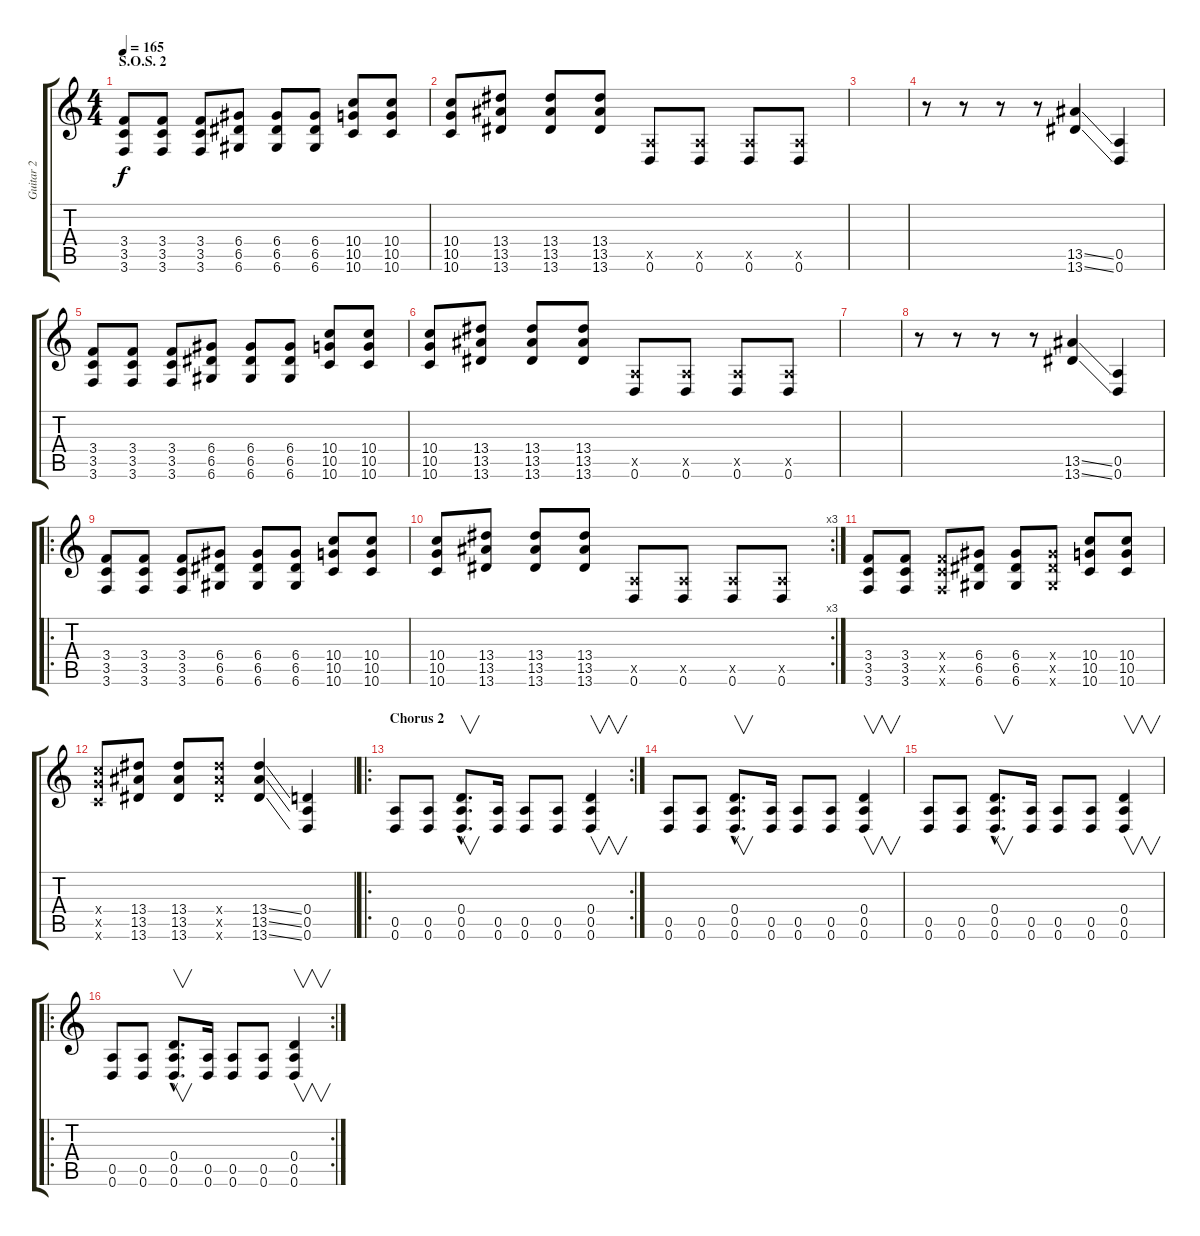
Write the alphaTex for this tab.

\track ("Guitar 2" "Guitar 2") {instrument distortionguitar}
\staff {score tabs}
\tuning (E4 B3 G3 D3 A2 D2) {hide}
\ts (4 4)
\section ("" "S.O.S. 2")
\tempo 165
\clef g2
\ks c
(3.4 3.5 3.6).8{dy f} (3.4 3.5 3.6).8 (3.4 3.5 3.6).8 (6.4 6.5 6.6).8 (6.4 6.5 6.6).8 (6.4 6.5 6.6).8 (10.4 10.5 10.6).8 (10.4 10.5 10.6).8 |
(10.4 10.5 10.6).8 (13.4 13.5 13.6).8 (13.4 13.5 13.6).8 (13.4 13.5 13.6).8 (0.5{x} 0.6).8 (0.5{x} 0.6).8 (0.5{x} 0.6).8 (0.5{x} 0.6).8 |
|
r.8 r.8 r.8 r.8 (13.5{ss} 13.6{ss}).4 (0.5 0.6).4 |
(3.4 3.5 3.6).8 (3.4 3.5 3.6).8 (3.4 3.5 3.6).8 (6.4 6.5 6.6).8 (6.4 6.5 6.6).8 (6.4 6.5 6.6).8 (10.4 10.5 10.6).8 (10.4 10.5 10.6).8 |
(10.4 10.5 10.6).8 (13.4 13.5 13.6).8 (13.4 13.5 13.6).8 (13.4 13.5 13.6).8 (0.5{x} 0.6).8 (0.5{x} 0.6).8 (0.5{x} 0.6).8 (0.5{x} 0.6).8 |
|
r.8 r.8 r.8 r.8 (13.5{ss} 13.6{ss}).4 (0.5 0.6).4 |
\ro
(3.4 3.5 3.6).8 (3.4 3.5 3.6).8 (3.4 3.5 3.6).8 (6.4 6.5 6.6).8 (6.4 6.5 6.6).8 (6.4 6.5 6.6).8 (10.4 10.5 10.6).8 (10.4 10.5 10.6).8 |
\rc 3
(10.4 10.5 10.6).8 (13.4 13.5 13.6).8 (13.4 13.5 13.6).8 (13.4 13.5 13.6).8 (0.5{x} 0.6).8 (0.5{x} 0.6).8 (0.5{x} 0.6).8 (0.5{x} 0.6).8 |
(3.4 3.5 3.6).8 (3.4 3.5 3.6).8 (3.4{x} 3.5{x} 3.6{x}).8 (6.4 6.5 6.6).8 (6.4 6.5 6.6).8 (6.4{x} 6.5{x} 6.6{x}).8 (10.4 10.5 10.6).8 (10.4 10.5 10.6).8 |
(10.4{x} 10.5{x} 10.6{x}).8 (13.4 13.5 13.6).8 (13.4 13.5 13.6).8 (13.4{x} 13.5{x} 13.6{x}).8 (13.4{ss} 13.5{ss} 13.6{ss}).4 (0.4 0.5 0.6).4 |
\ro
\rc 2
\section ("" "Chorus 2")
(0.5 0.6).8 (0.5 0.6).8 (0.4{hac} 0.5{hac} 0.6{hac}).8{v d} (0.5 0.6).16 (0.5 0.6).8 (0.5 0.6).8 (0.4 0.5 0.6).4{v} |
(0.5 0.6).8 (0.5 0.6).8 (0.4{hac} 0.5{hac} 0.6{hac}).8{v d} (0.5 0.6).16 (0.5 0.6).8 (0.5 0.6).8 (0.4 0.5 0.6).4{v} |
(0.5 0.6).8 (0.5 0.6).8 (0.4{hac} 0.5{hac} 0.6{hac}).8{v d} (0.5 0.6).16 (0.5 0.6).8 (0.5 0.6).8 (0.4 0.5 0.6).4{v} |
\ro
\rc 2
(0.5 0.6).8 (0.5 0.6).8 (0.4{hac} 0.5{hac} 0.6{hac}).8{v d} (0.5 0.6).16 (0.5 0.6).8 (0.5 0.6).8 (0.4 0.5 0.6).4{v}
